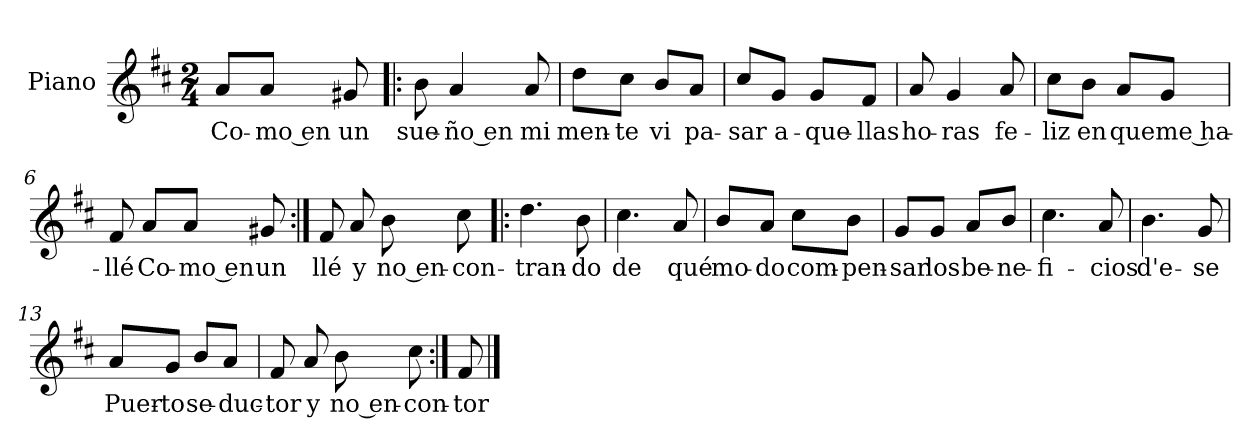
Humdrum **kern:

**kern	**text
*part1	*part1
*staff1	*staff1
*I"Piano	*
*I'Pno.	*
*clefG2	*
*k[f#c#]	*
*D:	*
*M2/4	*
=	=
8a/L	Co-
8a/J	-mo en
8g#X/	un
=1!|:	=1!|:
8b\	sue-
4a/	-ño en
8a/	mi
=2	=2
8dd\L	men-
8cc#\J	-te
8b/L	vi
8a/J	pa-
=3	=3
8cc#/L	-sar
8g/J	a-
8g/L	-que-
8f#/J	-llas
=4	=4
8a/	ho-
4g/	-ras
8a/	fe-
=5	=5
8cc#\L	-liz
8b\J	en
8a/L	que
8g/J	me ha-
=6	=6
8f#/	-llé
8a/L	Co-
8a/J	-mo en
8g#X/	un
=7:|!	=7:|!
8f#/	-llé
8a/	y
8b\	no en-
8cc#\	-con-
!!LO:LB:g=z
=8!|:	=8!|:
4.dd\	-tran-
8b\	-do
=8	=8
4.cc#\	de
8a/	qué
=9	=9
8b/L	mo-
8a/J	-do
8cc#\L	com-
8b\J	-pen-
=10	=10
8g/L	-sar
8g/J	los
8a/L	be-
8b/J	-ne-
=11	=11
4.cc#\	-fi-
8a/	-cios
=12	=12
4.b\	d'e-
8g/	-se
=13	=13
8a/L	Puer-
8g/J	-to
8b/L	se-
8a/J	-duc-
=14	=14
8f#/	-tor
8a/	y
8b\	no en-
8cc#\	-con-
=15:|!	=15:|!
8f#/	-tor
==	==
*-	*-
